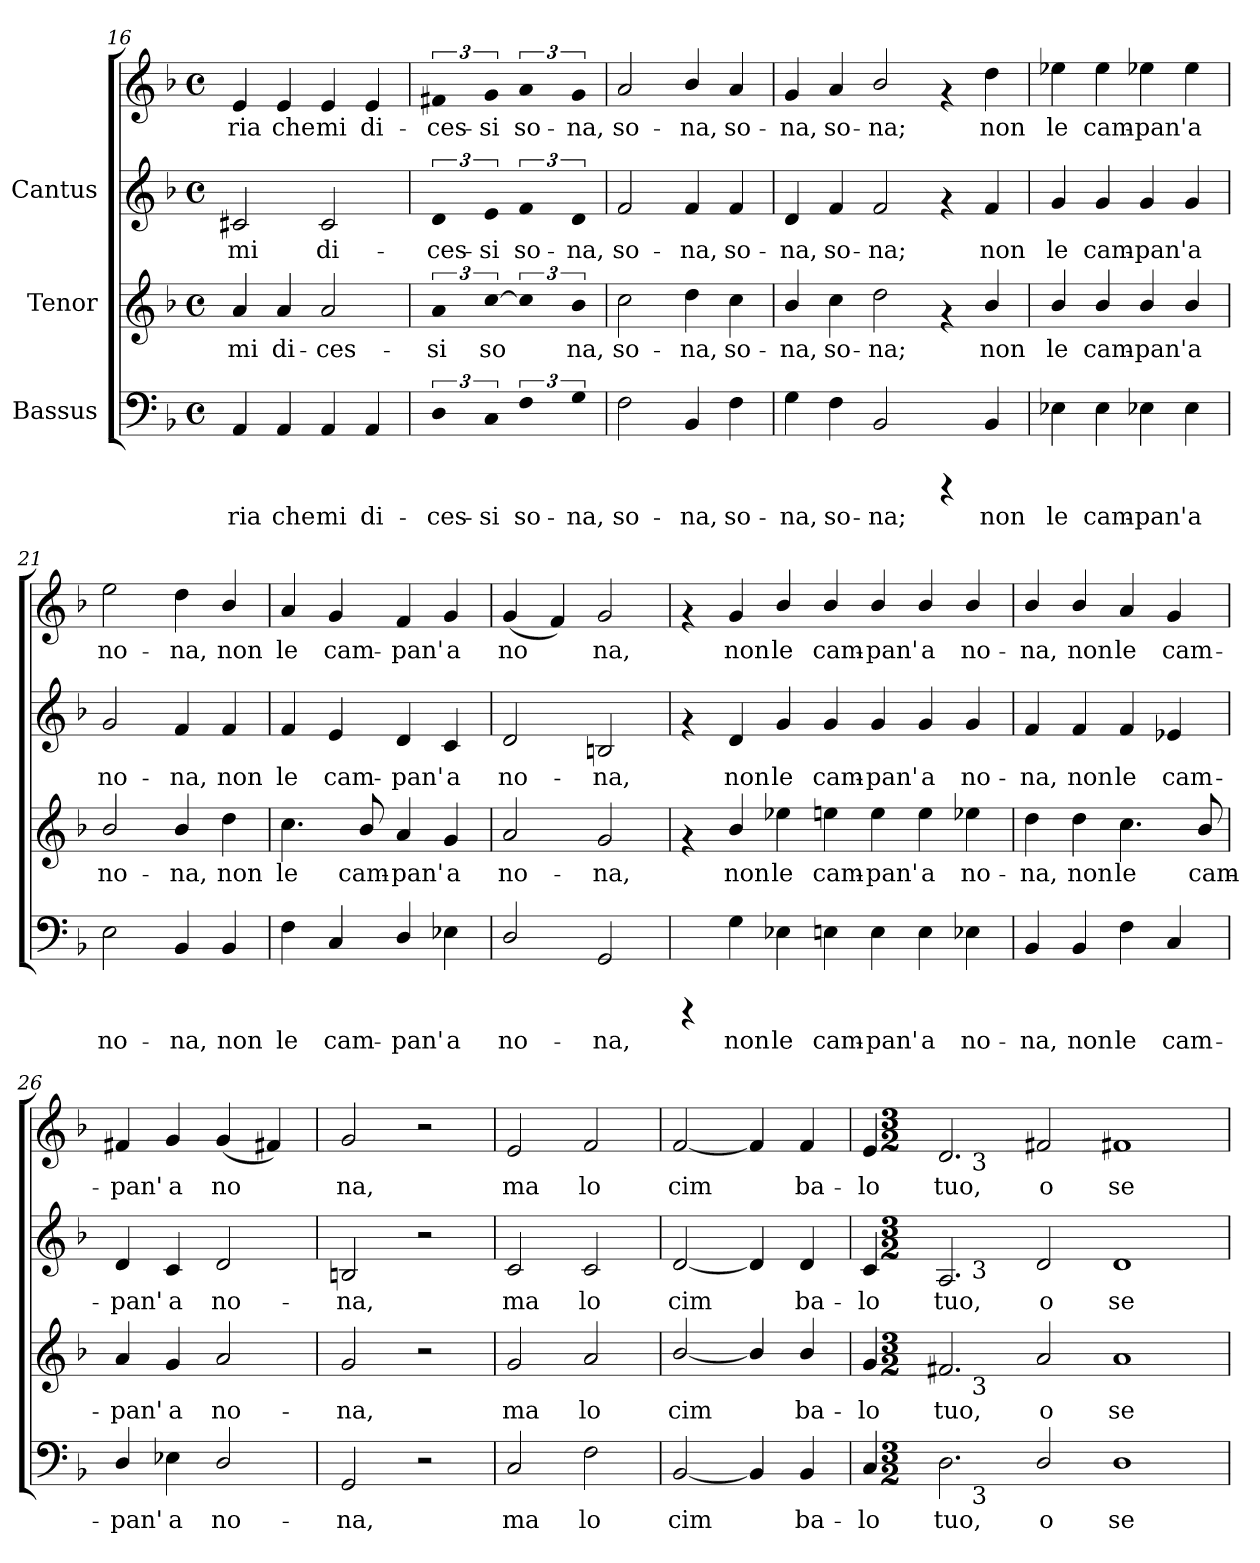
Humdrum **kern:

**kern	**text	**kern	**text	**kern	**text	**kern	**text
*part3	*part3	*part2	*part2	*part1	*part1	*part1	*part1
*staff4	*staff4	*staff3	*staff3	*staff2	*staff2	*staff1	*staff1
*I"Bassus	*	*I"Tenor	*	*I"Cantus	*	*	*
*clefF4	*	*clefG2	*	*clefG2	*	*clefG2	*
*k[b-]	*	*k[b-]	*	*k[b-]	*	*k[b-]	*
*F:	*	*F:	*	*F:	*	*F:	*
*M4/4	*	*M4/4	*	*M4/4	*	*M4/4	*
*met(c)	*	*met(c)	*	*met(c)	*	*met(c)	*
=16	=16	=16	=16	=16	=16	=16	=16
!	!LO:LY:b:cj	!	!LO:LY:b:cj	!	!LO:LY:b:cj	!	!LO:LY:b:cj
4AA/	-ria	4a/	mi	2c#X/	-mi	4e/	ria
!	!LO:LY:b:cj	!	!LO:LY:b:cj	!	!	!	!LO:LY:b:cj
4AA/	che	4a/	di-	.	.	4e/	che
!	!LO:LY:b:cj	!	!LO:LY:b:cj	!	!LO:LY:b:cj	!	!LO:LY:b:cj
4AA/	mi	2a/	-ces-	2c#/	di-	4e/	mi
!	!LO:LY:b:cj	!	!	!	!	!	!LO:LY:b:cj
4AA/	di-	.	.	.	.	4e/	di-
!!LO:PB:g=z
=17	=17	=17	=17	=17	=17	=17	=17
!LO:N:vis=2	!LO:LY:b:cj	!LO:N:vis=2	!LO:LY:b:cj	!LO:N:vis=2	!LO:LY:b:cj	!LO:N:vis=2	!LO:LY:b:cj
3D/	-ces-	3a/	-si	3d/	ces-	3f#X/	-ces-
!LO:N:vis=4	!LO:LY:b:cj	!LO:N:vis=4	!LO:LY:b:cj	!LO:N:vis=4	!LO:LY:b:cj	!LO:N:vis=4	!LO:LY:b:cj
6C/	-si	[>6cc\	so-	6e/	-si	6g/	-si
!LO:N:vis=2	!LO:LY:b:cj	!LO:N:vis=2	!LO:LY:b:cj	!LO:N:vis=2	!LO:LY:b:cj	!LO:N:vis=2	!LO:LY:b:cj
3F\	so-	3cc\]	-	3f/	so-	3a/	so-
!LO:N:vis=4	!LO:LY:b:cj	!LO:N:vis=4	!LO:LY:b:cj	!LO:N:vis=4	!LO:LY:b:cj	!LO:N:vis=4	!LO:LY:b:cj
6G\	-na,	6b-/	na,	6d/	-na,	6g/	-na,
=18	=18	=18	=18	=18	=18	=18	=18
!	!LO:LY:b:cj	!	!LO:LY:b:cj	!	!LO:LY:b:cj	!	!LO:LY:b:cj
2F\	so-	2cc\	so-	2f/	-so-	2a/	so-
!	!LO:LY:b:cj	!	!LO:LY:b:cj	!	!LO:LY:b:cj	!	!LO:LY:b:cj
4BB-/	-na,	4dd\	-na,	4f/	-na,	4b-/	-na,
!	!LO:LY:b:cj	!	!LO:LY:b:cj	!	!LO:LY:b:cj	!	!LO:LY:b:cj
4F\	so-	4cc\	so-	4f/	so-	4a/	so-
=19	=19	=19	=19	=19	=19	=19	=19
!	!LO:LY:b:cj	!	!LO:LY:b:cj	!	!LO:LY:b:cj	!	!LO:LY:b:cj
4G\	-na,	4b-/	-na,	4d/	na,	4g/	-na,
!	!LO:LY:b:cj	!	!LO:LY:b:cj	!	!LO:LY:b:cj	!	!LO:LY:b:cj
4F\	so-	4cc\	so-	4f/	so-	4a/	so-
!	!LO:LY:b:cj	!	!LO:LY:b:cj	!	!LO:LY:b:cj	!	!LO:LY:b:cj
2BB-/	-na;	2dd\	-na;	2f/	-na;	2b-/	-na;
4rCCC	.	4rf	.	4rf	.	4rf	.
!	!LO:LY:b:cj	!	!LO:LY:b:cj	!	!LO:LY:b:cj	!	!LO:LY:b:cj
4BB-/	non	4b-/	non	4f/	non	4dd\	non
=20	=20	=20	=20	=20	=20	=20	=20
!	!LO:LY:b:cj	!	!LO:LY:b:cj	!	!LO:LY:b:cj	!	!LO:LY:b:cj
4E-X\	le	4b-/	le	4g/	le	4ee-X\	le
!	!LO:LY:b:cj	!	!LO:LY:b:cj	!	!LO:LY:b:cj	!	!LO:LY:b:cj
4E-\	cam-	4b-/	cam-	4g/	cam-	4ee-\	cam-
!	!LO:LY:b:cj	!	!LO:LY:b:cj	!	!LO:LY:b:cj	!	!LO:LY:b:cj
4E-X\	-pan'	4b-/	-pan'	4g/	-pan'	4ee-X\	-pan'
!	!LO:LY:b:cj	!	!LO:LY:b:cj	!	!LO:LY:b:cj	!	!LO:LY:b:cj
4E-\	a	4b-/	a	4g/	a	4ee-\	a
=21	=21	=21	=21	=21	=21	=21	=21
!	!LO:LY:b:cj	!	!LO:LY:b:cj	!	!LO:LY:b:cj	!	!LO:LY:b:cj
2E\	no-	2b-/	no-	2g/	no-	2ee\	no-
!	!LO:LY:b:cj	!	!LO:LY:b:cj	!	!LO:LY:b:cj	!	!LO:LY:b:cj
4BB-/	-na,	4b-/	-na,	4f/	-na,	4dd\	-na,
!	!LO:LY:b:cj	!	!LO:LY:b:cj	!	!LO:LY:b:cj	!	!LO:LY:b:cj
4BB-/	non	4dd\	non	4f/	non	4b-/	non
!!LO:LB:g=z
=22	=22	=22	=22	=22	=22	=22	=22
!	!LO:LY:b:cj	!	!LO:LY:b:cj	!	!LO:LY:b:cj	!	!LO:LY:b:cj
4F\	le	4.cc\	le	4f/	le	4a/	le
!	!LO:LY:b:cj	!	!	!	!LO:LY:b:cj	!	!LO:LY:b:cj
4C/	cam-	.	.	4e/	cam-	4g/	cam-
!	!	!	!LO:LY:b:cj	!	!	!	!
.	.	8b-/	cam-	.	.	.	.
!	!LO:LY:b:cj	!	!LO:LY:b:cj	!	!LO:LY:b:cj	!	!LO:LY:b:cj
4D/	-pan'	4a/	-pan'	4d/	-pan'	4f/	-pan'
!	!LO:LY:b:cj	!	!LO:LY:b:cj	!	!LO:LY:b:cj	!	!LO:LY:b:cj
4E-X\	a	4g/	a	4c/	a	4g/	a
=23	=23	=23	=23	=23	=23	=23	=23
!	!LO:LY:b:cj	!	!LO:LY:b:cj	!	!LO:LY:b:cj	!	!LO:LY:b:cj
2D/	no-	2a/	no-	2d/	no-	(<4g/	no-
!	!	!	!	!	!	!	!LO:LY:b:cj
.	.	.	.	.	.	4f/)	-
!	!LO:LY:b:cj	!	!LO:LY:b:cj	!	!LO:LY:b:cj	!	!LO:LY:b:cj
2GG/	-na,	2g/	-na,	2Bn/	-na,	2g/	na,
=24	=24	=24	=24	=24	=24	=24	=24
4rCCC	.	4rf	.	4rf	.	4rf	.
!	!LO:LY:b:cj	!	!LO:LY:b:cj	!	!LO:LY:b:cj	!	!LO:LY:b:cj
4G\	non	4b-/	non	4d/	-non	4g/	non
!	!LO:LY:b:cj	!	!LO:LY:b:cj	!	!LO:LY:b:cj	!	!LO:LY:b:cj
4E-X\	le	4ee-X\	le	4g/	le	4b-/	le
!	!LO:LY:b:cj	!	!LO:LY:b:cj	!	!LO:LY:b:cj	!	!LO:LY:b:cj
4E\	cam-	4ee\	cam-	4g/	cam-	4b-/	cam-
!	!LO:LY:b:cj	!	!LO:LY:b:cj	!	!LO:LY:b:cj	!	!LO:LY:b:cj
4E\	-pan'	4ee\	-pan'	4g/	-pan'	4b-/	-pan'
!	!LO:LY:b:cj	!	!LO:LY:b:cj	!	!LO:LY:b:cj	!	!LO:LY:b:cj
4E\	a	4ee\	a	4g/	a	4b-/	a
!	!LO:LY:b:cj	!	!LO:LY:b:cj	!	!LO:LY:b:cj	!	!LO:LY:b:cj
4E-X\	no-	4ee-X\	no-	4g/	no-	4b-/	no-
=25	=25	=25	=25	=25	=25	=25	=25
!	!LO:LY:b:cj	!	!LO:LY:b:cj	!	!LO:LY:b:cj	!	!LO:LY:b:cj
4BB-/	-na,	4dd\	-na,	4f/	-na,	4b-/	-na,
!	!LO:LY:b:cj	!	!LO:LY:b:cj	!	!LO:LY:b:cj	!	!LO:LY:b:cj
4BB-/	non	4dd\	non	4f/	non	4b-/	non
!	!LO:LY:b:cj	!	!LO:LY:b:cj	!	!LO:LY:b:cj	!	!LO:LY:b:cj
4F\	le	4.cc\	le	4f/	le	4a/	le
!	!LO:LY:b:cj	!	!	!	!LO:LY:b:cj	!	!LO:LY:b:cj
4C/	cam-	.	.	4e-X/	cam-	4g/	cam-
!	!	!	!LO:LY:b:cj	!	!	!	!
.	.	8b-/	cam-	.	.	.	.
!!LO:LB:g=z
=26	=26	=26	=26	=26	=26	=26	=26
!	!LO:LY:b:cj	!	!LO:LY:b:cj	!	!LO:LY:b:cj	!	!LO:LY:b:cj
4D/	-pan'	4a/	-pan'	4d/	-pan'	4f#X/	-pan'
!	!LO:LY:b:cj	!	!LO:LY:b:cj	!	!LO:LY:b:cj	!	!LO:LY:b:cj
4E-X\	a	4g/	a	4c/	a	4g/	a
!	!LO:LY:b:cj	!	!LO:LY:b:cj	!	!LO:LY:b:cj	!	!LO:LY:b:cj
2D/	no-	2a/	no-	2d/	no-	(<4g/	no-
!	!	!	!	!	!	!	!LO:LY:b:cj
.	.	.	.	.	.	4f#X/)	--
=27	=27	=27	=27	=27	=27	=27	=27
!	!LO:LY:b:cj	!	!LO:LY:b:cj	!	!LO:LY:b:cj	!	!LO:LY:b:cj
2GG/	-na,	2g/	-na,	2Bn/	na,	2g/	-na,
2r	.	2r	.	2r	.	2r	.
=28	=28	=28	=28	=28	=28	=28	=28
!	!LO:LY:b:cj	!	!LO:LY:b:cj	!	!LO:LY:b:cj	!	!LO:LY:b:cj
2C/	ma	2g/	ma	2c/	ma	2e/	ma
!	!LO:LY:b:cj	!	!LO:LY:b:cj	!	!LO:LY:b:cj	!	!LO:LY:b:cj
2F\	lo	2a/	lo	2c/	lo	2f/	lo
=29	=29	=29	=29	=29	=29	=29	=29
!	!LO:LY:b:cj	!	!LO:LY:b:cj	!	!LO:LY:b:cj	!	!LO:LY:b:cj
[<2BB-/	cim-	[<2b-/	cim-	[<2d/	-cim-	[<2f/	cim-
!	!LO:LY:b:cj	!	!LO:LY:b:cj	!	!LO:LY:b:cj	!	!LO:LY:b:cj
4BB-/]	-	4b-/]	-	4d/]	-	4f/]	-
!	!LO:LY:b:cj	!	!LO:LY:b:cj	!	!LO:LY:b:cj	!	!LO:LY:b:cj
4BB-/	ba-	4b-/	ba-	4d/	ba-	4f/	ba-
=30	=30	=30	=30	=30	=30	=30	=30
!	!LO:LY:b:cj	!	!LO:LY:b:cj	!	!LO:LY:b:cj	!	!LO:LY:b:cj
4C/	-lo	4g/	-lo	4c/	lo	4e/	-lo
*M3/2	*	*M3/2	*	*M3/2	*	*M3/2	*
*	*	*	*	*	*	*MM234	*
!	!	!	!	!	!	!LO:TX:b:t=3	!
!	!	!	!	!LO:TX:b:t=3	!	!	!
!	!	!LO:TX:b:t=3	!	!	!	!	!
!LO:TX:b:t=3	!	!	!	!	!	!	!
!	!LO:LY:b:cj	!	!LO:LY:b:cj	!	!LO:LY:b:cj	!	!LO:LY:b:cj
2.D\	tuo,	2.f#X/	tuo,	2.A/	tuo,	2.d/	tuo,
!	!LO:LY:b:cj	!	!LO:LY:b:cj	!	!LO:LY:b:cj	!	!LO:LY:b:cj
2D/	o	2a/	o	2d/	o	2f#X/	o
!	!LO:LY:b:cj	!	!LO:LY:b:cj	!	!LO:LY:b:cj	!	!LO:LY:b:cj
1D	se	1a	se	1d	se	1f#X	se
=	=	=	=	=	=	=	=
*-	*-	*-	*-	*-	*-	*-	*-
